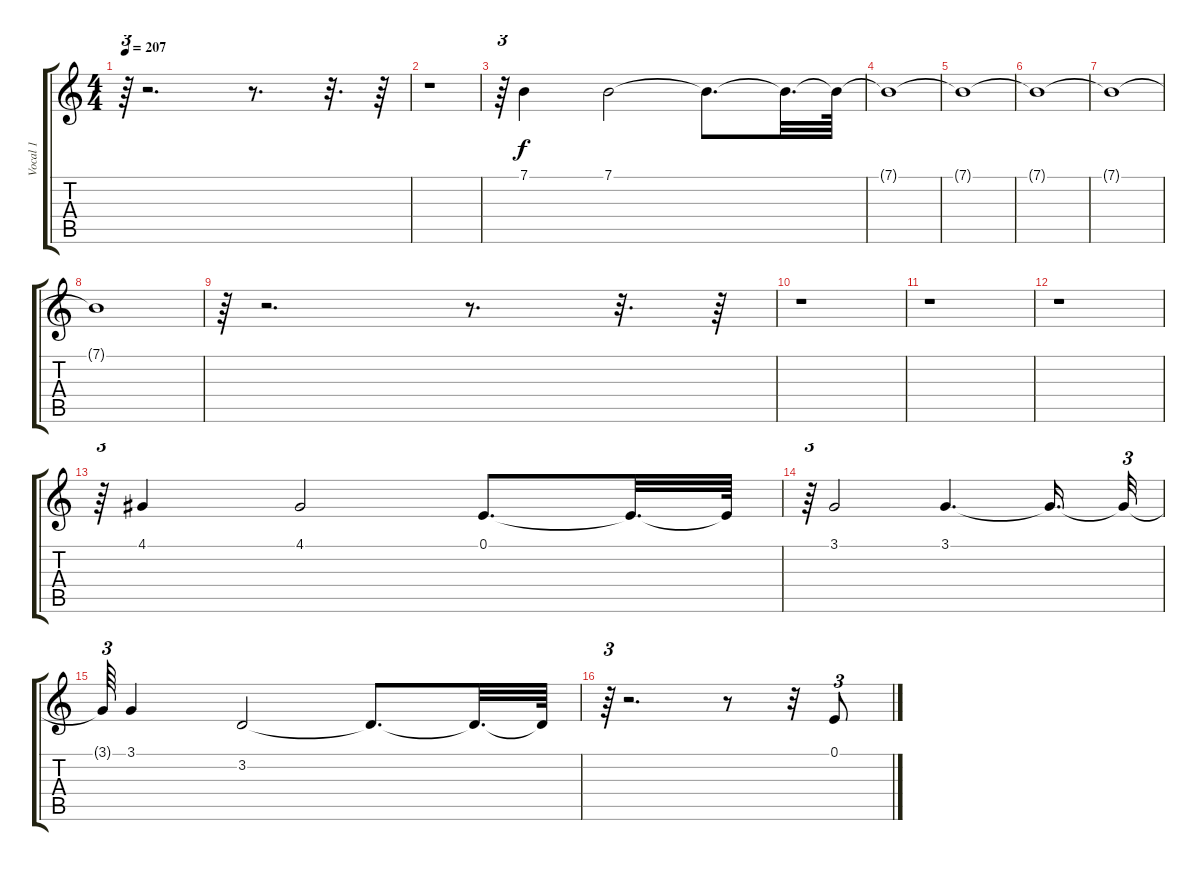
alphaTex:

\track ("Vocal 1" "Vocal 1") {instrument lead2sawtooth}
\staff {score tabs}
\tuning (E4 B3 G3 D3 A2 E2) {hide}
\ts (4 4)
\tempo 207
\clef g2
\ks c
r.64{tu (3 2) dy f} r.2{d} r.8{d} r.32{d} r.64 |
r.1 |
r.64{tu (3 2)} 7.1.4 7.1.2 7.1{t}.8{d} 7.1{t}.32{d} 7.1{t}.64 |
7.1{t}.1 |
7.1{t}.1 |
7.1{t}.1 |
7.1{t}.1 |
7.1{t}.1 |
r.64{tu (3 2)} r.2{d} r.8{d} r.32{d} r.64 |
r.1 |
r.1 |
r.1 |
r.64{tu (3 2)} 4.1.4 4.1.2 0.1.8{d} 0.1{t}.32{d} 0.1{t}.64 |
r.64{tu (3 2)} 3.1.2 3.1.4{d} 3.1{t}.16{d} 3.1{t}.32{tu (3 2)} |
3.1{t}.64{tu (3 2)} 3.1.4 3.2.2 3.2{t}.8{d} 3.2{t}.32{d} 3.2{t}.64 |
r.64{tu (3 2)} r.2{d} r.8 r.32 0.1.8{tu (3 2)}
